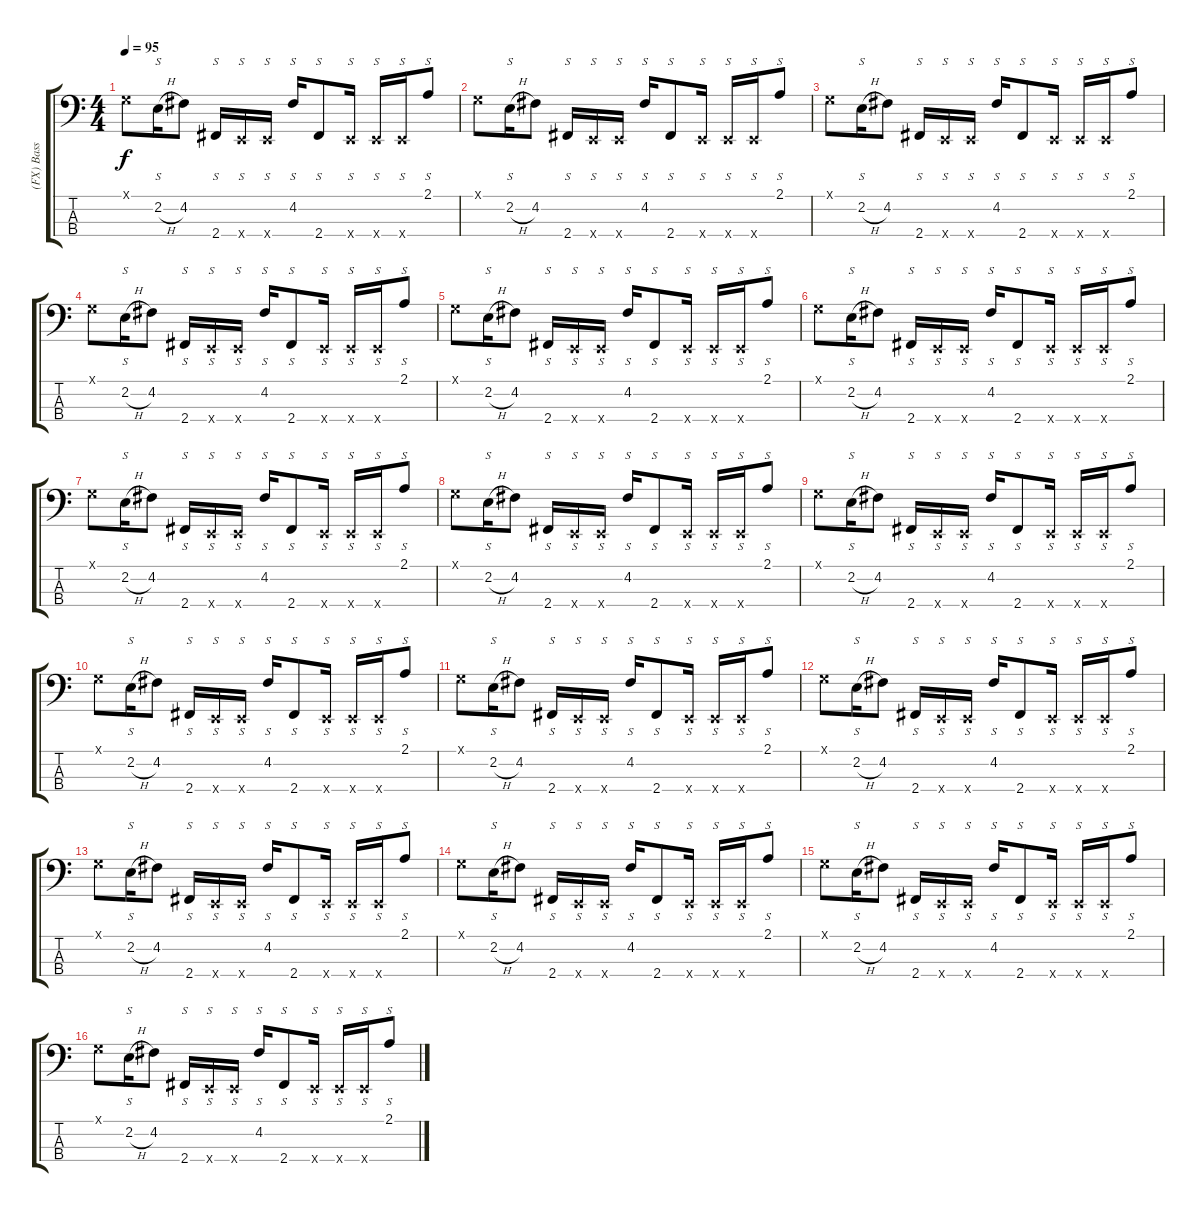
\track ("(FX) Bass Echo" "(FX) Bass ") {instrument synthbass2}
\staff {score tabs}
\tuning (G2 D2 A1 E1) {hide}
\ts (4 4)
\tempo 95
\clef f4
\ks c
0.1{x}.8{dy f} 2.2{h}.16{s} 4.2.8 2.4.16{s} 0.4{x}.16{s} 0.4{x}.16{s} 4.2.16{s} 2.4.8{s} 0.4{x}.16{s} 0.4{x}.16{s} 0.4{x}.16{s} 2.1.8{s} |
0.1{x}.8 2.2{h}.16{s} 4.2.8 2.4.16{s} 0.4{x}.16{s} 0.4{x}.16{s} 4.2.16{s} 2.4.8{s} 0.4{x}.16{s} 0.4{x}.16{s} 0.4{x}.16{s} 2.1.8{s} |
0.1{x}.8 2.2{h}.16{s} 4.2.8 2.4.16{s} 0.4{x}.16{s} 0.4{x}.16{s} 4.2.16{s} 2.4.8{s} 0.4{x}.16{s} 0.4{x}.16{s} 0.4{x}.16{s} 2.1.8{s} |
0.1{x}.8 2.2{h}.16{s} 4.2.8 2.4.16{s} 0.4{x}.16{s} 0.4{x}.16{s} 4.2.16{s} 2.4.8{s} 0.4{x}.16{s} 0.4{x}.16{s} 0.4{x}.16{s} 2.1.8{s} |
0.1{x}.8 2.2{h}.16{s} 4.2.8 2.4.16{s} 0.4{x}.16{s} 0.4{x}.16{s} 4.2.16{s} 2.4.8{s} 0.4{x}.16{s} 0.4{x}.16{s} 0.4{x}.16{s} 2.1.8{s} |
0.1{x}.8 2.2{h}.16{s} 4.2.8 2.4.16{s} 0.4{x}.16{s} 0.4{x}.16{s} 4.2.16{s} 2.4.8{s} 0.4{x}.16{s} 0.4{x}.16{s} 0.4{x}.16{s} 2.1.8{s} |
0.1{x}.8 2.2{h}.16{s} 4.2.8 2.4.16{s} 0.4{x}.16{s} 0.4{x}.16{s} 4.2.16{s} 2.4.8{s} 0.4{x}.16{s} 0.4{x}.16{s} 0.4{x}.16{s} 2.1.8{s} |
0.1{x}.8 2.2{h}.16{s} 4.2.8 2.4.16{s} 0.4{x}.16{s} 0.4{x}.16{s} 4.2.16{s} 2.4.8{s} 0.4{x}.16{s} 0.4{x}.16{s} 0.4{x}.16{s} 2.1.8{s} |
0.1{x}.8 2.2{h}.16{s} 4.2.8 2.4.16{s} 0.4{x}.16{s} 0.4{x}.16{s} 4.2.16{s} 2.4.8{s} 0.4{x}.16{s} 0.4{x}.16{s} 0.4{x}.16{s} 2.1.8{s} |
0.1{x}.8 2.2{h}.16{s} 4.2.8 2.4.16{s} 0.4{x}.16{s} 0.4{x}.16{s} 4.2.16{s} 2.4.8{s} 0.4{x}.16{s} 0.4{x}.16{s} 0.4{x}.16{s} 2.1.8{s} |
0.1{x}.8 2.2{h}.16{s} 4.2.8 2.4.16{s} 0.4{x}.16{s} 0.4{x}.16{s} 4.2.16{s} 2.4.8{s} 0.4{x}.16{s} 0.4{x}.16{s} 0.4{x}.16{s} 2.1.8{s} |
0.1{x}.8 2.2{h}.16{s} 4.2.8 2.4.16{s} 0.4{x}.16{s} 0.4{x}.16{s} 4.2.16{s} 2.4.8{s} 0.4{x}.16{s} 0.4{x}.16{s} 0.4{x}.16{s} 2.1.8{s} |
0.1{x}.8 2.2{h}.16{s} 4.2.8 2.4.16{s} 0.4{x}.16{s} 0.4{x}.16{s} 4.2.16{s} 2.4.8{s} 0.4{x}.16{s} 0.4{x}.16{s} 0.4{x}.16{s} 2.1.8{s} |
0.1{x}.8 2.2{h}.16{s} 4.2.8 2.4.16{s} 0.4{x}.16{s} 0.4{x}.16{s} 4.2.16{s} 2.4.8{s} 0.4{x}.16{s} 0.4{x}.16{s} 0.4{x}.16{s} 2.1.8{s} |
0.1{x}.8 2.2{h}.16{s} 4.2.8 2.4.16{s} 0.4{x}.16{s} 0.4{x}.16{s} 4.2.16{s} 2.4.8{s} 0.4{x}.16{s} 0.4{x}.16{s} 0.4{x}.16{s} 2.1.8{s} |
0.1{x}.8 2.2{h}.16{s} 4.2.8 2.4.16{s} 0.4{x}.16{s} 0.4{x}.16{s} 4.2.16{s} 2.4.8{s} 0.4{x}.16{s} 0.4{x}.16{s} 0.4{x}.16{s} 2.1.8{s}
